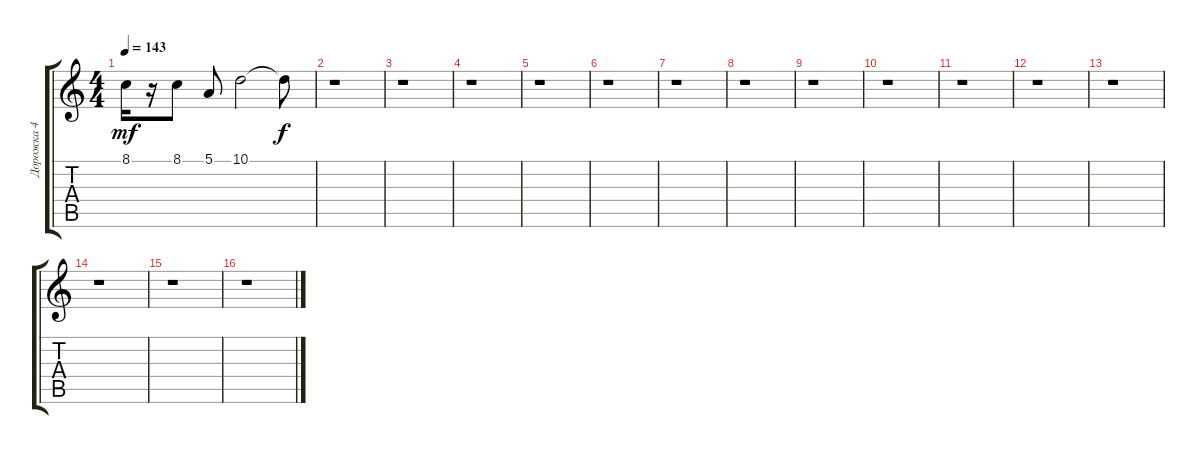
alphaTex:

\track ("Дорожка 4" "Дорожка 4") {instrument lead1square}
\staff {score tabs}
\tuning (E4 B3 G3 D3 A2 E2) {hide}
\ts (4 4)
\tempo 143
\clef g2
\ks c
8.1.16{dy mf} r.16 8.1.8 5.1.8 10.1.2 10.1{t}.8{dy f} |
r.1 |
r.1 |
r.1 |
r.1 |
r.1 |
r.1 |
r.1 |
r.1 |
r.1 |
r.1 |
r.1 |
r.1 |
r.1 |
r.1 |
r.1
